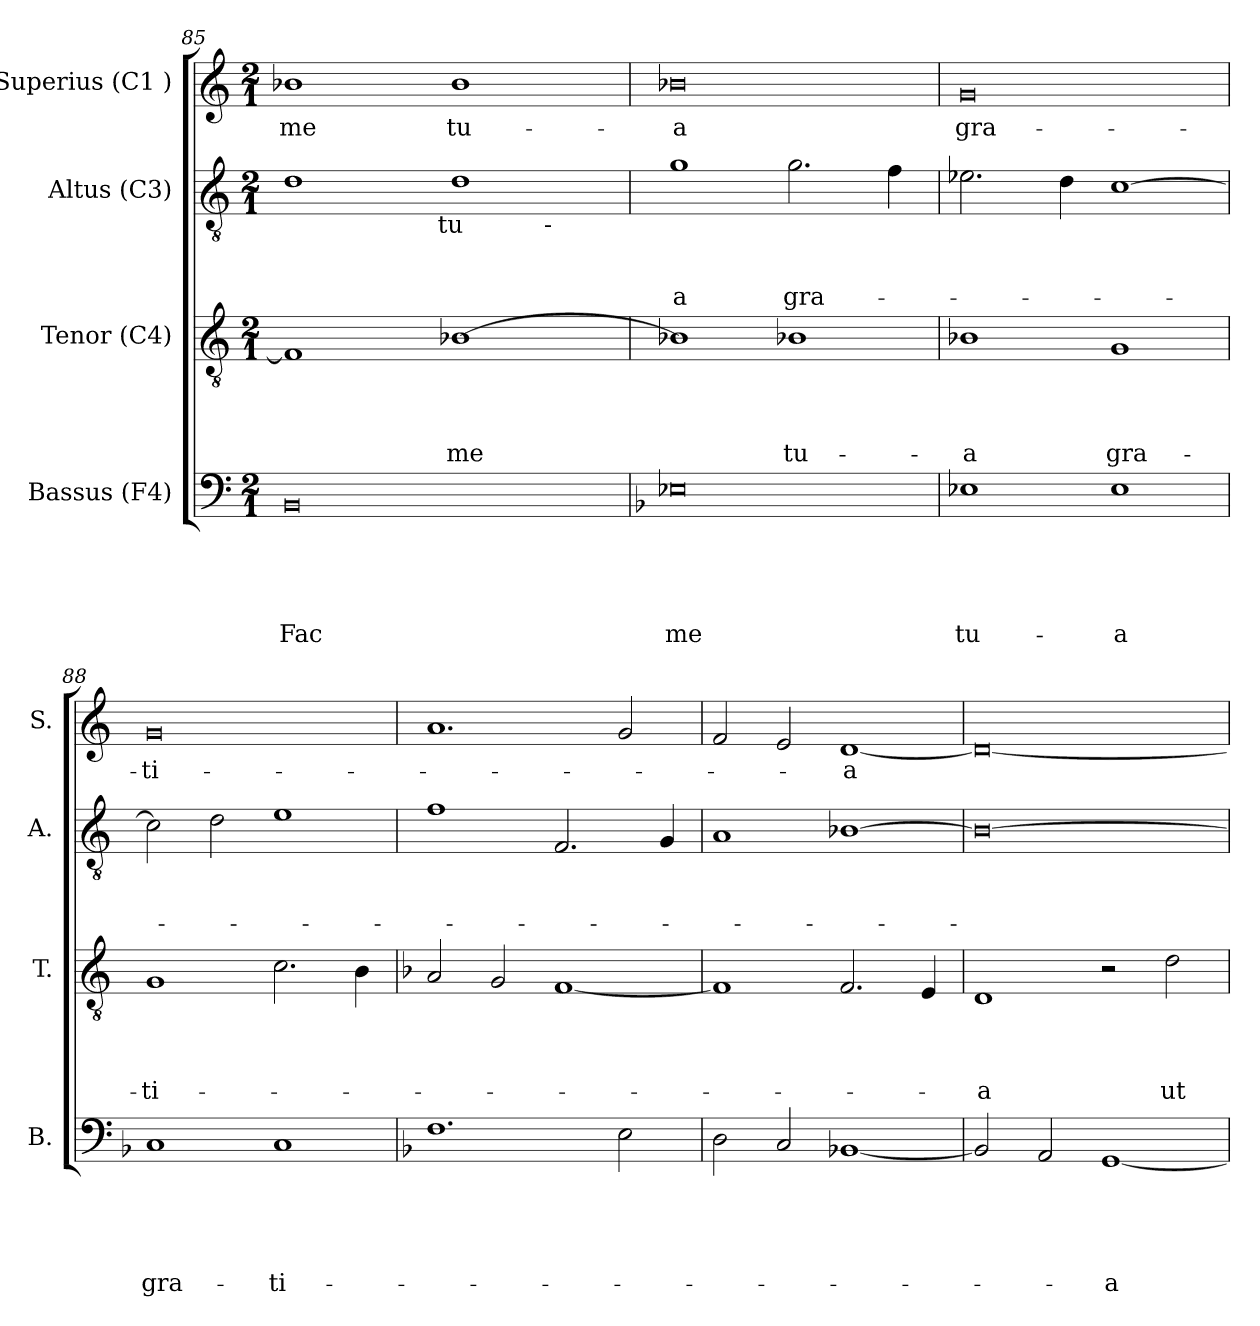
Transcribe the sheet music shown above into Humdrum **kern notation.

**kern	**text	**text	**text	**text	**text	**kern	**text	**text	**text	**text	**kern	**text	**text	**text	**kern	**text
*part4	*part4	*part4	*part4	*part4	*part4	*part3	*part3	*part3	*part3	*part3	*part2	*part2	*part2	*part2	*part1	*part1
*staff4	*staff4	*staff4	*staff4	*staff4	*staff4	*staff3	*staff3	*staff3	*staff3	*staff3	*staff2	*staff2	*staff2	*staff2	*staff1	*staff1
*I"Bassus (F4)	*	*	*	*	*	*I"Tenor (C4)	*	*	*	*	*I"Altus (C3)	*	*	*	*I"Superius (C1 )	*
*I'B.	*	*	*	*	*	*I'T.	*	*	*	*	*I'A.	*	*	*	*I'S.	*
*clefF4	*	*	*	*	*	*clefGv2	*	*	*	*	*clefGv2	*	*	*	*clefG2	*
*k[]	*	*	*	*	*	*k[]	*	*	*	*	*k[]	*	*	*	*k[]	*
*C:	*	*	*	*	*	*C:	*	*	*	*	*C:	*	*	*	*C:	*
*M2/1	*	*	*	*	*	*M2/1	*	*	*	*	*M2/1	*	*	*	*M2/1	*
=85	=85	=85	=85	=85	=85	=85	=85	=85	=85	=85	=85	=85	=85	=85	=85	=85
!	!	!	!	!	!	!	!	!	!	!	!LO:TX:b:t=me	!	!	!	!	!
!	!	!	!	!	!LO:LY:b:rj	!	!	!	!	!	!	!	!	!	!	!LO:LY:b:rj
*	*	*	*	*	*	*	*	*	*	*	*^	*	*	*	*	*
*	*	*	*	*	*	*	*	*	*	*	*	*^	*	*	*	*	*
0BB	.	.	.	.	Fac	1F]	.	.	.	.	1d	2ryy	1ryy	.	.	.	1b-X	me
.	.	.	.	.	.	.	.	.	.	.	.	4...ryy	.	.	.	.	.	.
!	!	!	!	!	!	!	!	!	!	!	!	!LO:TX:b:t=tu	!	!	!	!	!	!
.	.	.	.	.	.	.	.	.	.	.	.	1ryy	.	.	.	.	.	.
!	!	!	!	!	!	!	!	!	!	!LO:LY:b:rj	!	!	!	!	!	!	!	!LO:LY:b:rj
.	.	.	.	.	.	[<1B-X	.	.	.	me	1d	.	2ryy	.	.	.	1b-	tu-
.	.	.	.	.	.	.	.	.	.	.	.	.	32ryy	.	.	.	.	.
!	!	!	!	!	!	!	!	!	!	!	!	!	!LO:TX:b:t=-	!	!	!	!	!
.	.	.	.	.	.	.	.	.	.	.	.	.	4...ryy	.	.	.	.	.
.	.	.	.	.	.	.	.	.	.	.	.	32ryy	.	.	.	.	.	.
*	*	*	*	*	*	*	*	*	*	*	*v	*v	*v	*	*	*	*	*
!!LO:PB:g=z
=86	=86	=86	=86	=86	=86	=86	=86	=86	=86	=86	=86	=86	=86	=86	=86	=86
*k[b-]	*	*	*	*	*	*	*	*	*	*	*	*	*	*	*	*
*F:	*	*	*	*	*	*	*	*	*	*	*	*	*	*	*	*
*	*	*	*	*	*	*	*	*	*	*	*^	*	*	*	*	*
*	*	*	*	*	*	*	*	*	*	*	*	*^	*	*	*	*	*
!	!	!	!	!	!LO:LY:b:rj	!	!	!	!	!	!	!	!	!	!	!LO:LY:b:rj	!	!LO:LY:b:rj
*	*	*	*	*	*	*	*	*	*	*	*v	*v	*v	*	*	*	*	*
0E-X	.	.	.	.	me	1B-X]	.	.	.	.	1g	.	.	a	0b-X	-a
!	!	!	!	!	!	!	!	!	!	!LO:LY:b:rj	!	!	!	!LO:LY:b:rj	!	!
.	.	.	.	.	.	1B-X	.	.	.	tu-	2.g\	.	.	gra-	.	.
.	.	.	.	.	.	.	.	.	.	.	4f\	.	.	.	.	.
=87	=87	=87	=87	=87	=87	=87	=87	=87	=87	=87	=87	=87	=87	=87	=87	=87
!	!	!	!	!	!LO:LY:b:rj	!	!	!	!	!LO:LY:b:rj	!	!	!	!	!	!LO:LY:b:rj
1E-X	.	.	.	.	tu-	1B-X	.	.	.	-a	2.e-X\	.	.	.	0g	gra-
.	.	.	.	.	.	.	.	.	.	.	4d\	.	.	.	.	.
!	!	!	!	!	!LO:LY:b:rj	!	!	!	!	!LO:LY:b:rj	!	!	!	!	!	!
1E-	.	.	.	.	-a	1G	.	.	.	gra-	[>1c	.	.	.	.	.
=88	=88	=88	=88	=88	=88	=88	=88	=88	=88	=88	=88	=88	=88	=88	=88	=88
!	!	!	!	!	!LO:LY:b:rj	!	!	!	!	!LO:LY:b:rj	!	!	!	!	!	!LO:LY:b:rj
1C	.	.	.	.	gra-	1G	.	.	.	-ti-	2c\]	.	.	.	0g	-ti-
.	.	.	.	.	.	.	.	.	.	.	2d\	.	.	.	.	.
!	!	!	!	!	!LO:LY:b:rj	!	!	!	!	!	!	!	!	!	!	!
1C	.	.	.	.	-ti-	2.c\	.	.	.	.	1e	.	.	.	.	.
.	.	.	.	.	.	4B\	.	.	.	.	.	.	.	.	.	.
=89	=89	=89	=89	=89	=89	=89	=89	=89	=89	=89	=89	=89	=89	=89	=89	=89
*	*	*	*	*	*	*k[b-]	*	*	*	*	*	*	*	*	*	*
*	*	*	*	*	*	*F:	*	*	*	*	*	*	*	*	*	*
1.F	.	.	.	.	.	2A/	.	.	.	.	1f	.	.	.	1.a	.
.	.	.	.	.	.	2G/	.	.	.	.	.	.	.	.	.	.
.	.	.	.	.	.	[<1F	.	.	.	.	2.F/	.	.	.	.	.
2E\	.	.	.	.	.	.	.	.	.	.	.	.	.	.	2g/	.
.	.	.	.	.	.	.	.	.	.	.	4G/	.	.	.	.	.
=90	=90	=90	=90	=90	=90	=90	=90	=90	=90	=90	=90	=90	=90	=90	=90	=90
2D\	.	.	.	.	.	1F]	.	.	.	.	1A	.	.	.	2f/	.
2C/	.	.	.	.	.	.	.	.	.	.	.	.	.	.	2e/	.
!	!	!	!	!	!	!	!	!	!	!	!	!	!	!	!	!LO:LY:b:rj
[>1BB-X	.	.	.	.	.	2.F/	.	.	.	.	[>1B-X	.	.	.	[>1d	-a
.	.	.	.	.	.	4E/	.	.	.	.	.	.	.	.	.	.
!!LO:PB:g=z
=91	=91	=91	=91	=91	=91	=91	=91	=91	=91	=91	=91	=91	=91	=91	=91	=91
*k[]	*	*	*	*	*	*k[]	*	*	*	*	*	*	*	*	*	*
*C:	*	*	*	*	*	*C:	*	*	*	*	*	*	*	*	*	*
!	!	!	!	!	!	!	!	!	!	!LO:LY:b:rj	!	!	!	!	!	!
2BB-/]	.	.	.	.	.	1D	.	.	.	-a	0B-_	.	.	.	0d_	.
2AA/	.	.	.	.	.	.	.	.	.	.	.	.	.	.	.	.
!	!	!	!	!	!LO:LY:b:rj	!	!	!	!	!	!	!	!	!	!	!
[<1GG	.	.	.	.	-a	2r	.	.	.	.	.	.	.	.	.	.
!	!	!	!	!	!	!	!	!	!	!LO:LY:b:rj	!	!	!	!	!	!
.	.	.	.	.	.	2d\	.	.	.	ut	.	.	.	.	.	.
=	=	=	=	=	=	=	=	=	=	=	=	=	=	=	=	=
*-	*-	*-	*-	*-	*-	*-	*-	*-	*-	*-	*-	*-	*-	*-	*-	*-
